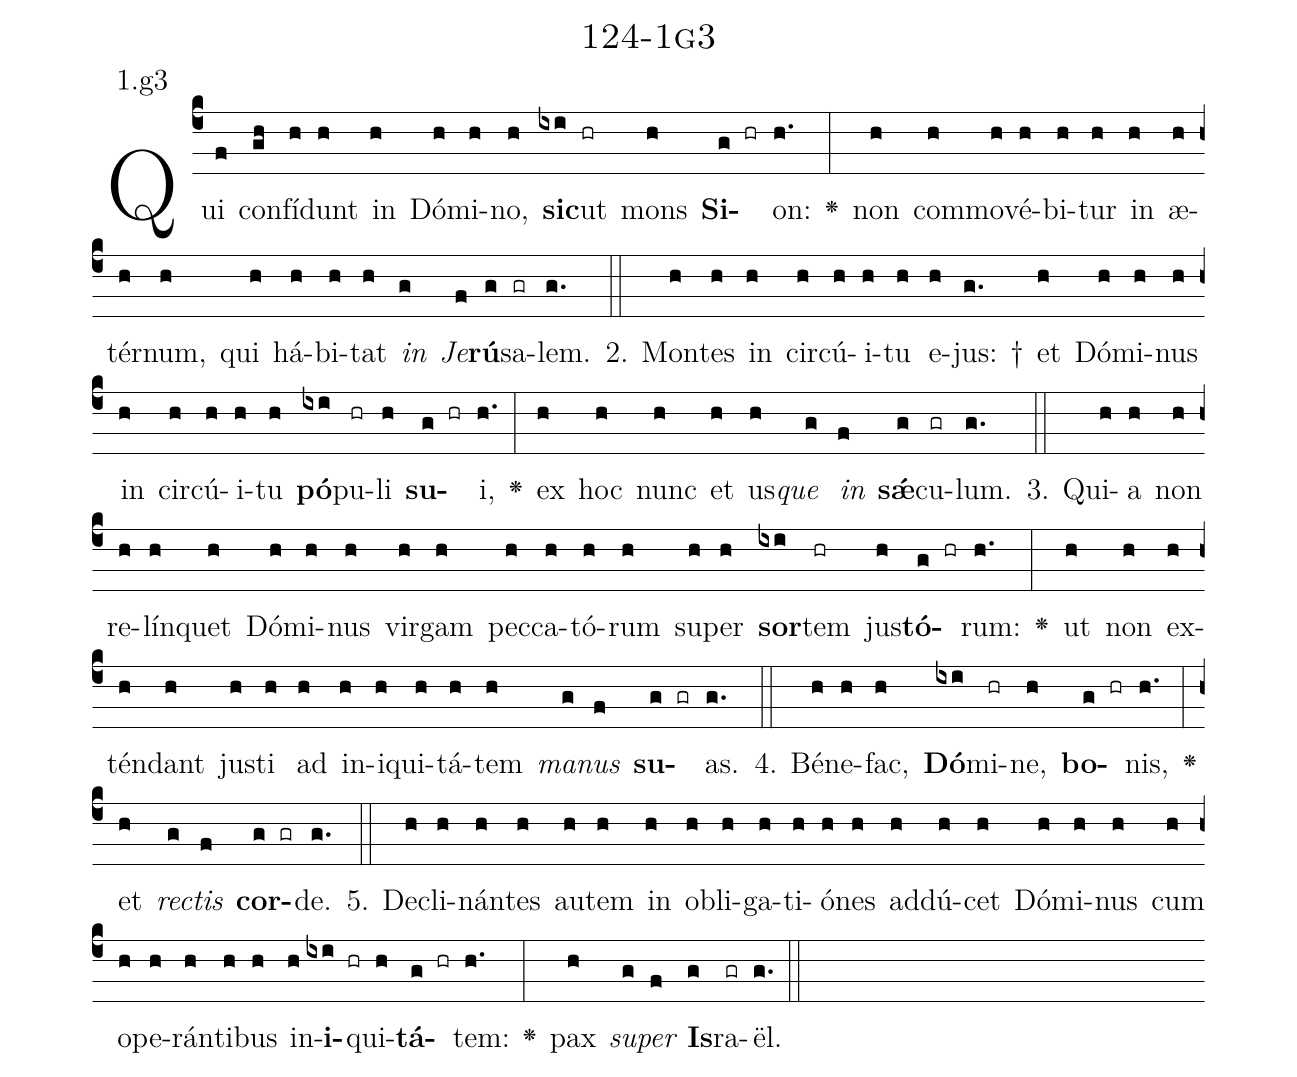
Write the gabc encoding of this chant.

name: 124-1g3;
annotation: 1.g3;
%%
(c4)Qui(f) con(gh)fí(h)dunt(h) in(h) Dó(h)mi(h)no,(h) <b>sic</b>(ixi)ut(hr) mons(h) <b>Si</b>(g hr)on:(h.) <v>\greheightstar</v>(:) non(h) com(h)mo(h)vé(h)bi(h)tur(h) in(h) æ(h)tér(h)num,(h) qui(h) há(h)bi(h)tat(h) <i>in</i>(g) <i>Je</i>(f)<b>rú</b>(g)sa(gr)lem.(g.) (::)
2. Mon(h)tes(h) in(h) cir(h)cú(h)i(h)tu(h) e(h)jus: †(g.) et(h) Dó(h)mi(h)nus(h) in(h) cir(h)cú(h)i(h)tu(h) <b>pó</b>(ixi)pu(hr)li(h) <b>su</b>(g hr)i,(h.) <v>\greheightstar</v>(:) ex(h) hoc(h) nunc(h) et(h) us(h)<i>que</i>(g) <i>in</i>(f) <b>sǽ</b>(g)cu(gr)lum.(g.) (::)
3. Qui(h)a(h) non(h) re(h)lín(h)quet(h) Dó(h)mi(h)nus(h) vir(h)gam(h) pec(h)ca(h)tó(h)rum(h) su(h)per(h) <b>sor</b>(ixi)tem(hr) jus(h)<b>tó</b>(g hr)rum:(h.) <v>\greheightstar</v>(:) ut(h) non(h) ex(h)tén(h)dant(h) jus(h)ti(h) ad(h) in(h)i(h)qui(h)tá(h)tem(h) <i>ma</i>(g)<i>nus</i>(f) <b>su</b>(g gr)as.(g.) (::)
4. Bé(h)ne(h)fac,(h) <b>Dó</b>(ixi)mi(hr)ne,(h) <b>bo</b>(g hr)nis,(h.) <v>\greheightstar</v>(:) et(h) <i>rec</i>(g)<i>tis</i>(f) <b>cor</b>(g gr)de.(g.) (::)
5. De(h)cli(h)nán(h)tes(h) au(h)tem(h) in(h) ob(h)li(h)ga(h)ti(h)ó(h)nes(h) ad(h)dú(h)cet(h) Dó(h)mi(h)nus(h) cum(h) o(h)pe(h)rán(h)ti(h)bus(h) in(h)<b>i</b>(ixi hr)qui(h)<b>tá</b>(g hr)tem:(h.) <v>\greheightstar</v>(:) pax(h) <i>su</i>(g)<i>per</i>(f) <b>Is</b>(g)ra(gr)ël.(g.) (::)
